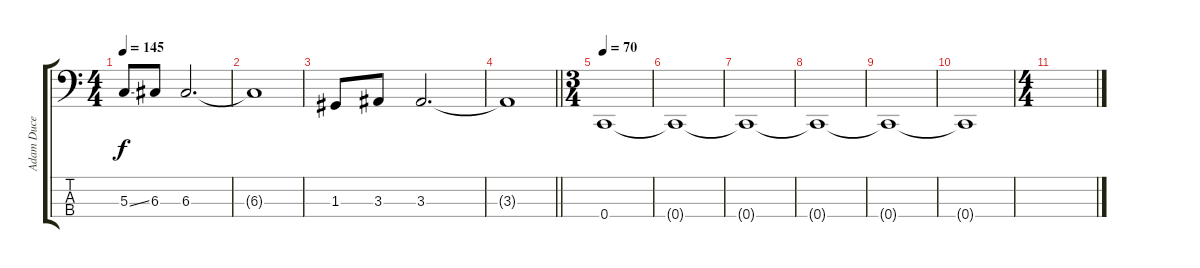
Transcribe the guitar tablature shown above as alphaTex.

\track ("Adam Duce" "Adam Duce") {instrument electricbassfinger}
\staff {score tabs}
\tuning (F2 C2 G1 C1) {hide}
\ts (4 4)
\tempo 145
\clef f4
\ks c
5.3{ss}.8{dy f} 6.3.8 6.3.2{d} |
6.3{t}.1 |
1.3.8 3.3.8 3.3.2{d} |
\barLineRight lightlight
3.3{t}.1 |
\ts (3 4)
\tempo 70
0.4.1 |
0.4{t}.1 |
0.4{t}.1 |
0.4{t}.1 |
0.4{t}.1 |
0.4{t}.1 |
\ts (4 4)
